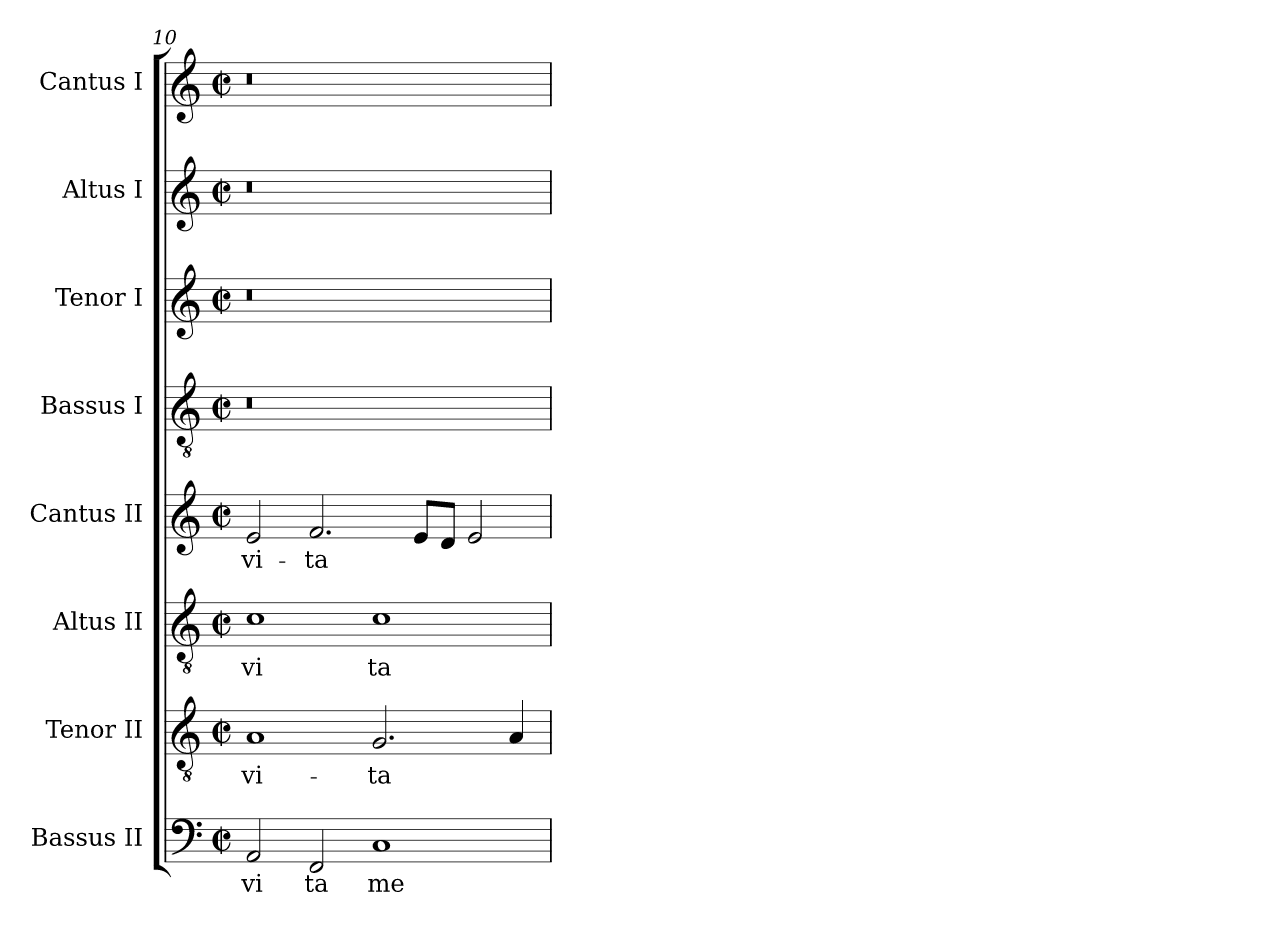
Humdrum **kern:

**kern	**text	**kern	**text	**kern	**text	**kern	**text	**kern	**kern	**kern	**kern
*part8	*part8	*part7	*part7	*part6	*part6	*part5	*part5	*part4	*part3	*part2	*part1
*staff8	*staff8	*staff7	*staff7	*staff6	*staff6	*staff5	*staff5	*staff4	*staff3	*staff2	*staff1
*I"Bassus II	*	*I"Tenor II	*	*I"Altus II	*	*I"Cantus II	*	*I"Bassus I	*I"Tenor I	*I"Altus I	*I"Cantus I
*clefF4	*	*clefGv2	*	*clefGv2	*	*clefG2	*	*clefGv2	*clefG2	*clefG2	*clefG2
*k[]	*	*k[]	*	*k[]	*	*k[]	*	*k[]	*k[]	*k[]	*k[]
*C:	*	*C:	*	*C:	*	*C:	*	*C:	*C:	*C:	*C:
*M2/2	*	*M2/2	*	*M2/2	*	*M2/2	*	*M2/2	*M2/2	*M2/2	*M2/2
*met(c|)	*	*met(c|)	*	*met(c|)	*	*met(c|)	*	*met(c|)	*met(c|)	*met(c|)	*met(c|)
=10	=10	=10	=10	=10	=10	=10	=10	=10	=10	=10	=10
!	!LO:LY:b:cj	!	!LO:LY:b:cj	!	!LO:LY:b:cj	!	!LO:LY:b:cj	!	!	!	!
2AA/	vi	1A	vi-	1c	vi	2e/	vi-	0r	0r	0r	0r
!	!LO:LY:b:cj	!	!	!	!	!	!LO:LY:b:cj	!	!	!	!
2FF/	ta	.	.	.	.	2.f/	-ta	.	.	.	.
!	!LO:LY:b:cj	!	!LO:LY:b:cj	!	!LO:LY:b:cj	!	!	!	!	!	!
1C	me	2.G/	-ta	1c	ta	.	.	.	.	.	.
!	!	!	!	!	!	!	!LO:LY:b:cj	!	!	!	!
.	.	.	.	.	.	8e/L	.	.	.	.	.
!	!	!	!	!	!	!	!LO:LY:b:cj	!	!	!	!
.	.	.	.	.	.	8d/J	.	.	.	.	.
!	!	!	!	!	!	!	!LO:LY:b:cj	!	!	!	!
.	.	.	.	.	.	2e/	.	.	.	.	.
!	!	!	!LO:LY:b:cj	!	!	!	!	!	!	!	!
.	.	4A/	.	.	.	.	.	.	.	.	.
=	=	=	=	=	=	=	=	=	=	=	=
*-	*-	*-	*-	*-	*-	*-	*-	*-	*-	*-	*-
